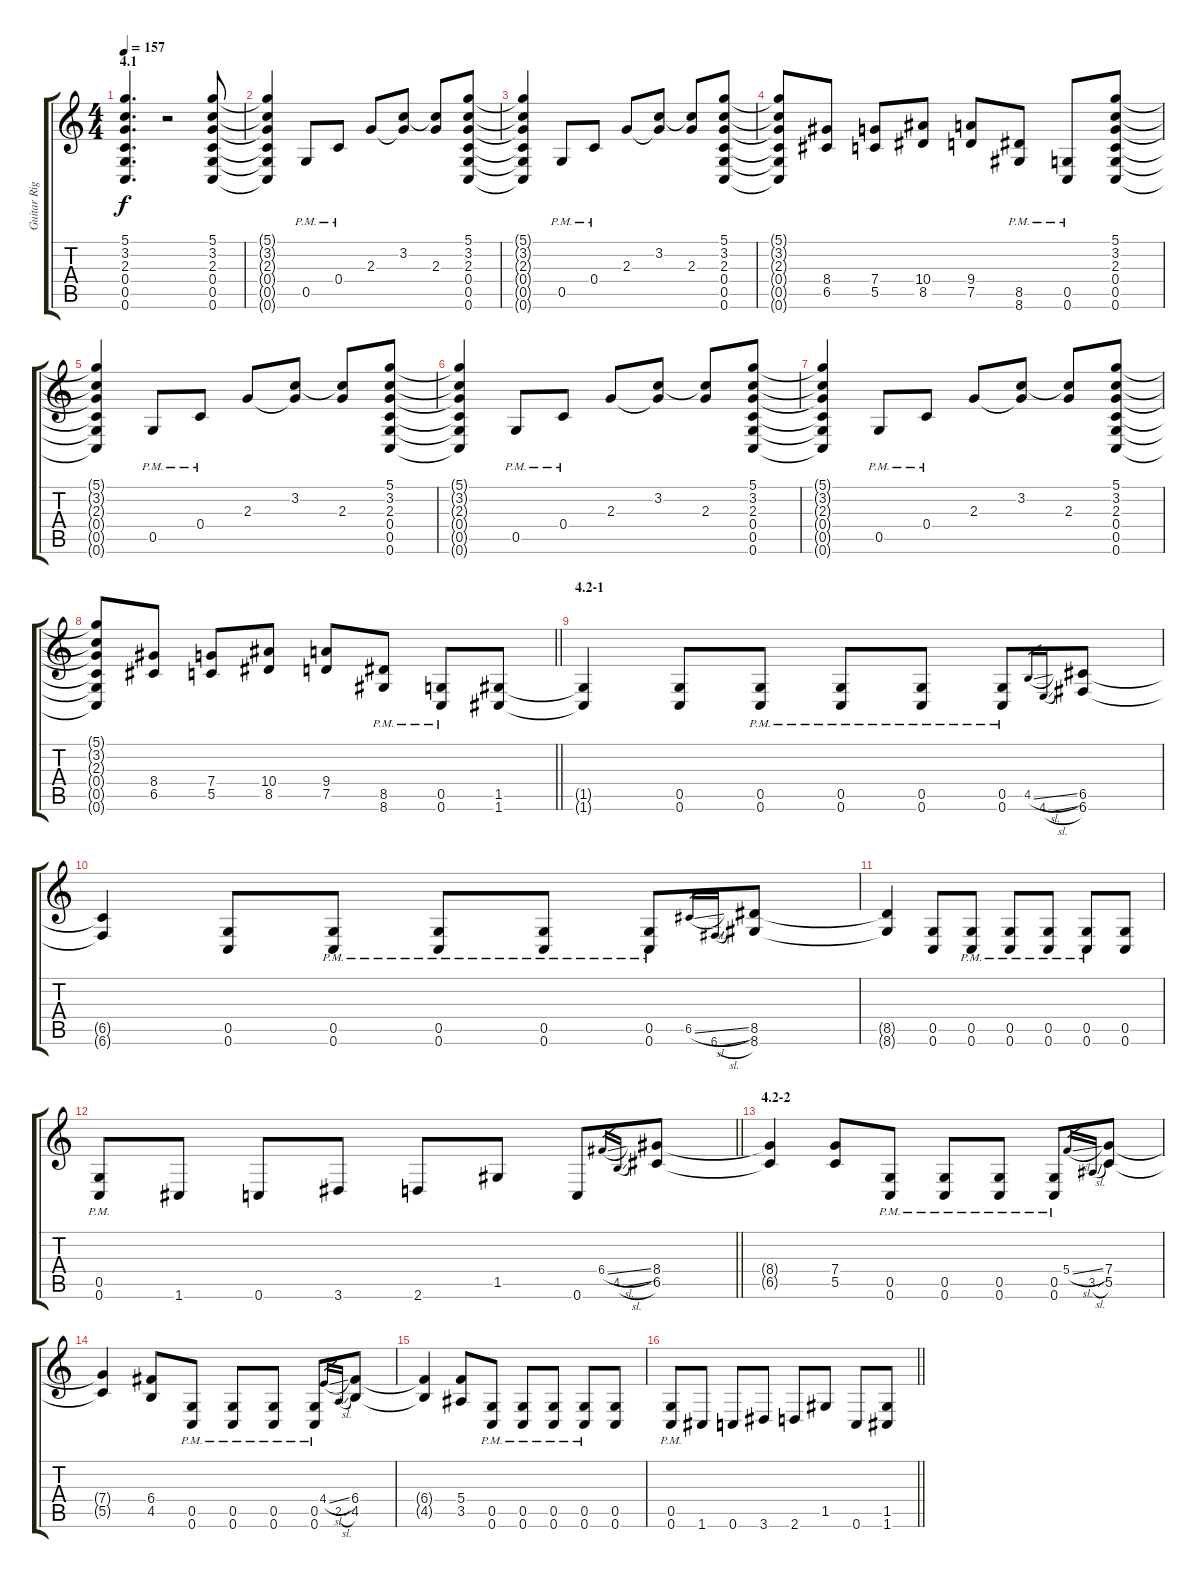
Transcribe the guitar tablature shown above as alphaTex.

\track ("Guitar Right" "Guitar Rig") {instrument distortionguitar}
\staff {score tabs}
\tuning (D4 A3 F3 C3 G2 C2) {hide}
\ts (4 4)
\section ("" "4.1")
\tempo 157
\clef g2
\ks c
(5.1{t} 3.2{t} 2.3{t} 0.4{t} 0.5{t} 0.6{t}).4{d dy f} r.2 (5.1 3.2 2.3 0.4 0.5 0.6).8 |
(5.1{t} 3.2{t} 2.3{t} 0.4{t} 0.5{t} 0.6{t}).4 0.5{pm}.8 0.4{pm}.8 2.3.8 (3.2 2.3{t}).8 (3.2{t} 2.3).8 (5.1 3.2 2.3 0.4 0.5 0.6).8 |
(5.1{t} 3.2{t} 2.3{t} 0.4{t} 0.5{t} 0.6{t}).4 0.5{pm}.8 0.4{pm}.8 2.3.8 (3.2 2.3{t}).8 (3.2{t} 2.3).8 (5.1 3.2 2.3 0.4 0.5 0.6).8 |
(5.1{t} 3.2{t} 2.3{t} 0.4{t} 0.5{t} 0.6{t}).8 (8.4 6.5).8 (7.4 5.5).8 (10.4 8.5).8 (9.4 7.5).8 (8.5{pm} 8.6{pm}).8 (0.5{pm} 0.6{pm}).8 (5.1 3.2 2.3 0.4 0.5 0.6).8 |
(5.1{t} 3.2{t} 2.3{t} 0.4{t} 0.5{t} 0.6{t}).4 0.5{pm}.8 0.4{pm}.8 2.3.8 (3.2 2.3{t}).8 (3.2{t} 2.3).8 (5.1 3.2 2.3 0.4 0.5 0.6).8 |
(5.1{t} 3.2{t} 2.3{t} 0.4{t} 0.5{t} 0.6{t}).4 0.5{pm}.8 0.4{pm}.8 2.3.8 (3.2 2.3{t}).8 (3.2{t} 2.3).8 (5.1 3.2 2.3 0.4 0.5 0.6).8 |
(5.1{t} 3.2{t} 2.3{t} 0.4{t} 0.5{t} 0.6{t}).4 0.5{pm}.8 0.4{pm}.8 2.3.8 (3.2 2.3{t}).8 (3.2{t} 2.3).8 (5.1 3.2 2.3 0.4 0.5 0.6).8 |
\barLineRight lightlight
(5.1{t} 3.2{t} 2.3{t} 0.4{t} 0.5{t} 0.6{t}).8 (8.4 6.5).8 (7.4 5.5).8 (10.4 8.5).8 (9.4 7.5).8 (8.5{pm} 8.6{pm}).8 (0.5{pm} 0.6{pm}).8 (1.5 1.6).8 |
\section ("" "4.2-1")
(1.5{t} 1.6{t}).4 (0.5 0.6).8 (0.5{pm} 0.6{pm}).8 (0.5{pm} 0.6{pm}).8 (0.5{pm} 0.6{pm}).8 (0.5{pm} 0.6{pm}).8 4.5{sl}.16{gr} 4.6{sl}.16{gr} (6.5 6.6).8 |
(6.5{t} 6.6{t}).4 (0.5 0.6).8 (0.5{pm} 0.6{pm}).8 (0.5{pm} 0.6{pm}).8 (0.5{pm} 0.6{pm}).8 (0.5{pm} 0.6{pm}).8 6.5{sl}.16{gr} 6.6{sl}.16{gr} (8.5 8.6).8 |
(8.5{t} 8.6{t}).4 (0.5 0.6).8 (0.5{pm} 0.6{pm}).8 (0.5{pm} 0.6{pm}).8 (0.5{pm} 0.6{pm}).8 (0.5{pm} 0.6{pm}).8 (0.5 0.6).8 |
\barLineRight lightlight
(0.5{pm} 0.6{pm}).8 1.6.8 0.6.8 3.6.8 2.6.8 1.5.8 0.6.8 6.4{sl}.16{gr} 4.5{sl}.16{gr} (8.4 6.5).8 |
\section ("" "4.2-2")
(8.4{t} 6.5{t}).4 (7.4 5.5).8 (0.5{pm} 0.6{pm}).8 (0.5{pm} 0.6{pm}).8 (0.5{pm} 0.6{pm}).8 (0.5{pm} 0.6{pm}).8 5.4{sl}.16{gr} 3.5{sl}.16{gr} (7.4 5.5).8 |
(7.4{t} 5.5{t}).4 (6.4 4.5).8 (0.5{pm} 0.6{pm}).8 (0.5{pm} 0.6{pm}).8 (0.5{pm} 0.6{pm}).8 (0.5{pm} 0.6{pm}).8 4.4{sl}.16{gr} 2.5{sl}.16{gr} (6.4 4.5).8 |
(6.4{t} 4.5{t}).4 (5.4 3.5).8 (0.5{pm} 0.6{pm}).8 (0.5{pm} 0.6{pm}).8 (0.5{pm} 0.6{pm}).8 (0.5{pm} 0.6{pm}).8 (0.5 0.6).8 |
\barLineRight lightlight
(0.5{pm} 0.6{pm}).8 1.6.8 0.6.8 3.6.8 2.6.8 1.5.8 0.6.8 (1.5 1.6).8
